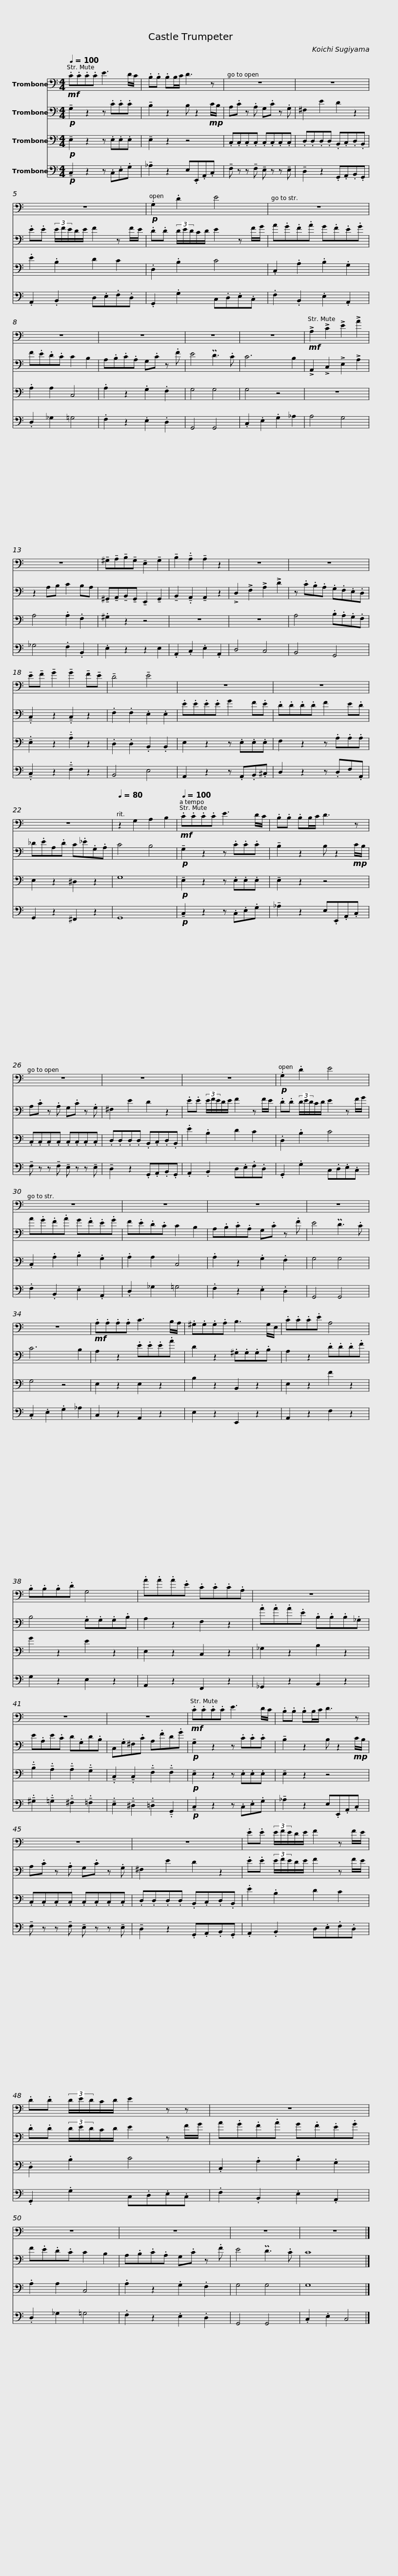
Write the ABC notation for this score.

X:1
%%score 1 2 3 4
L:1/8
Q:1/4=100
M:4/4
I:linebreak $
K:C
V:1 bass
V:2 bass
V:3 bass
V:4 bass
V:1
!mf! .C.C.C.C E3 D/C/ | .B,.B, .B,B,/C/ D3 z | z8 | z8 |$ z8 | %5
!p! .G,2 .D2 E4 | z8 |$ z8 | z8 | z8 | %10
 z8 |!mf! !>!A,2 !>!C2 !>!E2 !>!A2 | z8 | !tenuto!^G,!tenuto!A,!tenuto!B,!tenuto!G, !tenuto!E,2 !tenuto!G,2 |$ !tenuto!B,2 !tenuto!.A,2 !tenuto!A,2 z2 | %15
 z8 | z8 | !tenuto!E!tenuto!F !tenuto!G2 !tenuto!G2 !tenuto!F!tenuto!E | !tenuto!D4 !tenuto!E4 | z8 |$ %20
 z8 | z8 |[Q:1/4=80] z2 G,2 A,2 B,2 |!mf![Q:1/4=100] .C.C.C.C E3 D/C/ |$ .B,.B, .B,B,/C/ D3 z | %25
 z8 | z8 | z8 |$!p! .G,2 .D2 E4 | z8 | %30
 z8 | z8 |$ z8 | z8 |!mf! .A,.A,.A,.A, C3 B,/A,/ | %35
 .^G,.G,.G,.A, B,3 G,/E,/ | .C.C.C.E A,4 |$ .B,.B,.B,.D G,4 | .A.A.A.E .C.C.C.A, | z8 | %40
 z8 |$ z8 |!mf! .C.C.C.C E3 D/C/ | .B,.B, .B,B,/C/ D3 z | z8 |$ %45
 z8 | .E.E (3E/F/E/D/E/ F2 z F/E/ | .D.D (3D/E/D/C/D/ E2 z z |$ z8 | z8 | %50
 z8 | z8 | z8 |] %53
V:2
!p! !tenuto!G,2 z2 z .C.C.C | !tenuto!B,2 z2 B, z2!mp! C/B,/ | A,.C z .A, G,.C z .G, | ^F,2 E2 D2 z2 |$ .E.E (3E/F/E/D/E/ F2 z F/E/ | %5
 .D.D (3D/E/D/C/D/ E2 z F/G/ | A.G.F.A G.F.E.G |$ F.E.D.C C2 B,2 | A,.B,.C.A, G,.C z .F | E4 PD3 .C | %10
 C6 B,2 | !>!A,,2 !>!C,2 !>!E,2 !>!A,2 | z2 A,B, C2 B,A, | !tenuto!^G,,!tenuto!A,,!tenuto!B,,!tenuto!G,, !tenuto!E,,2 !tenuto!G,,2 |$ !tenuto!B,,2 !tenuto!.A,,2 !tenuto!A,,2 z2 | %15
 !>!D,2 !>!F,2 !>!A,2 !>!D2 | z .C.B,.A, .G,.F,.E,.D, | !tenuto!.C,2 z2 !tenuto!.C,2 z2 | .F,2 .F,2 .E,2 .E,2 | .E.E.E.E G2 F.E |$ %20
 .D.D.D.D F2 E.D | _D.EA,.D C._E.G,.A, | C4 B,4 |!p! !tenuto!G,2 z2 z .C.C.C |$ !tenuto!B,2 z2 B, z2!mp! C/B,/ | %25
 A,.C z .A, G,.C z .G, | ^F,2 E2 D2 z2 | .E.E (3E/F/E/D/E/ F2 z F/E/ |$ .D.D (3D/E/D/C/D/ E2 z F/G/ | A.G.F.A G.F.E.G | %30
 F.E.D.C C2 B,2 | A,.B,.C.A, G,.C z .F |$ E4 PD3 .C | C6 B,2 | A,2 z2 .E.E.E.A | %35
 D2 z2 .^G,.G,.G,.B, | A,2 z2 .D.D.D.F |$ B,4 .G,.G,.G,.B, | A,2 z2 F,2 z2 | .A.A.A.E .B,.B,.B,._G, | %40
 E.A,E.C D.G,D.B, |$ C,.G,^F,.C A,.FD.G |!p! !tenuto!G,2 z2 z .C.C.C | !tenuto!B,2 z2 B, z2!mp! C/B,/ | A,.C z .A, G,.C z .G, |$ %45
 ^F,2 E2 D2 z2 | .E.E (3E/F/E/D/E/ F2 z F/E/ | .D.D (3D/E/D/C/D/ E2 z F/G/ |$ A.G.F.A G.F.E.G | F.E.D.C C2 B,2 | %50
 A,.B,.C.A, G,.C z .F | E4 PD3 .C | C8 |] %53
V:3
!p! !tenuto!E,2 z2 z .E,.E,.E, | !tenuto!E,2 z2 z4 | .C,.C,.C,.C, .C,.C,.C,.C, | .D,.D,.D,.D, .B,,.C,.D,.B,, |$ .E2 .B,2 D2 C2 | %5
 .D,2 .B,2 C4 | .C,2 .A,2 .B,2 .G,2 |$ .A,2 A,2 C,4 | .A,2 z2 .G,2 .F,2 | G,4 G,4 | %10
 G,4 z4 | z8 | A,4 .A,2 .F,2 | .^G,2 z2 z4 |$ z8 | %15
 z8 | A,4 .B,.A,.G,.F, | !tenuto!.E,2 z2 !tenuto!.A,2 z2 | .D,2 .D,2 .B,,2 .B,,2 | E,2 z2 z .E,.E,.E, |$ %20
 F,2 z2 z .A,.A,.A, | E,2 z2 ^D,2 z2 | G,8 |!p! !tenuto!E,2 z2 z .E,.E,.E, |$ !tenuto!E,2 z2 z4 | %25
 .C,.C,.C,.C, .C,.C,.C,.C, | .D,.D,.D,.D, .B,,.C,.D,.B,, | .E2 .B,2 D2 C2 |$ .D,2 .B,2 C4 | .C,2 .A,2 .B,2 .G,2 | %30
 .A,2 A,2 C,4 | .A,2 z2 .G,2 .F,2 |$ G,4 G,4 | G,4 z4 | E,2 z2 E,2 z2 | %35
 B,2 z2 B,,2 z2 | E,2 z2 F2 z2 |$ G2 z2 E2 z2 | E,2 z2 C,2 z2 | _G,2 z2 B,2 z2 | %40
 !tenuto!.B,2 !tenuto!.A,2 !tenuto!.A,2 !tenuto!.G,2 |$ !tenuto!.C,2 !tenuto!.C,2 !tenuto!.F,2 !tenuto!.F,2 |!p! !tenuto!E,2 z2 z .E,.E,.E, | !tenuto!E,2 z2 z4 | .C,.C,.C,.C, .C,.C,.C,.C, |$ %45
 .D,.D,.D,.D, .B,,.C,.D,.B,, | .E2 .B,2 D2 C2 | .D,2 .B,2 C4 |$ .C,2 .A,2 .B,2 .G,2 | .A,2 A,2 C,4 | %50
 .A,2 z2 .G,2 .F,2 | G,4 G,4 | G,8 |] %53
V:4
!p! !tenuto!C,2 z2 z .C,.E,.G, | !tenuto!_A,2 z2 E,.E,,.A,,.C, | !tenuto!F, z z !tenuto!F, !tenuto!E, z z !tenuto!E, | !tenuto!D,2 z2 .G,,.A,,.B,,.G,, |$ .A,,2 .B,,2 D,.E,.F,.D, | %5
 .G,,2 .G,2 C,.D,.E,.C, | .F,2 .B,,2 .E,2 .A,,2 |$ .D,2 _G,2 =G,4 | .F,2 z2 .E,2 .D,2 | G,,4 G,,4 | %10
 .C,2 .E,2 .G,2 _A,2 | A,4 G,4 | _G,4 .F,2 .B,,2 | .E,2 z2 z2 E,2 |$ .A,,2 .C,2 .E,2 .A,,2 | %15
 D,4 C,4 | B,,4 G,,4 | !tenuto!.C,2 z2 !tenuto!.F,2 z2 | B,,4 E,4 | A,,2 z2 z .A,,.B,,.^C, |$ %20
 D,2 z2 z .D,F,.A,, | G,,2 z2 ^F,,2 z2 | G,,8 |!p! !tenuto!C,2 z2 z .C,.E,.G, |$ !tenuto!_A,2 z2 E,.E,,.A,,.C, | %25
 !tenuto!F, z z !tenuto!F, !tenuto!E, z z !tenuto!E, | !tenuto!D,2 z2 .G,,.A,,.B,,.G,, | .A,,2 .B,,2 D,.E,.F,.D, |$ .G,,2 .G,2 C,.D,.E,.C, | .F,2 .B,,2 .E,2 .A,,2 | %30
 .D,2 _G,2 =G,4 | .F,2 z2 .E,2 .D,2 |$ G,,4 G,,4 | .C,2 .E,2 .G,2 _A,2 | C,2 z2 A,,2 z2 | %35
 E,2 z2 E,,2 z2 | A,,2 z2 F,2 z2 |$ G,2 z2 E,2 z2 | A,,2 z2 F,,2 z2 | _G,,2 z2 B,,2 z2 | %40
 !tenuto!.^G,2 !tenuto!.=G,2 !tenuto!.^F,2 !tenuto!.=F,2 |$ !tenuto!.E,2 !tenuto!.^D,2 !tenuto!.=D,2 !tenuto!.G,,2 |!p! !tenuto!C,2 z2 z .C,.E,.G, | !tenuto!_A,2 z2 E,.E,,.A,,.C, | !tenuto!F, z z !tenuto!F, !tenuto!E, z z !tenuto!E, |$ %45
 !tenuto!D,2 z2 .G,,.A,,.B,,.G,, | .A,,2 .B,,2 D,.E,.F,.D, | .G,,2 .G,2 C,.D,.E,.C, |$ .F,2 .B,,2 .E,2 .A,,2 | .D,2 _G,2 =G,4 | %50
 .F,2 z2 .E,2 .D,2 | G,,4 G,,4 | .C,2 .E,2 C,4 |] %53
